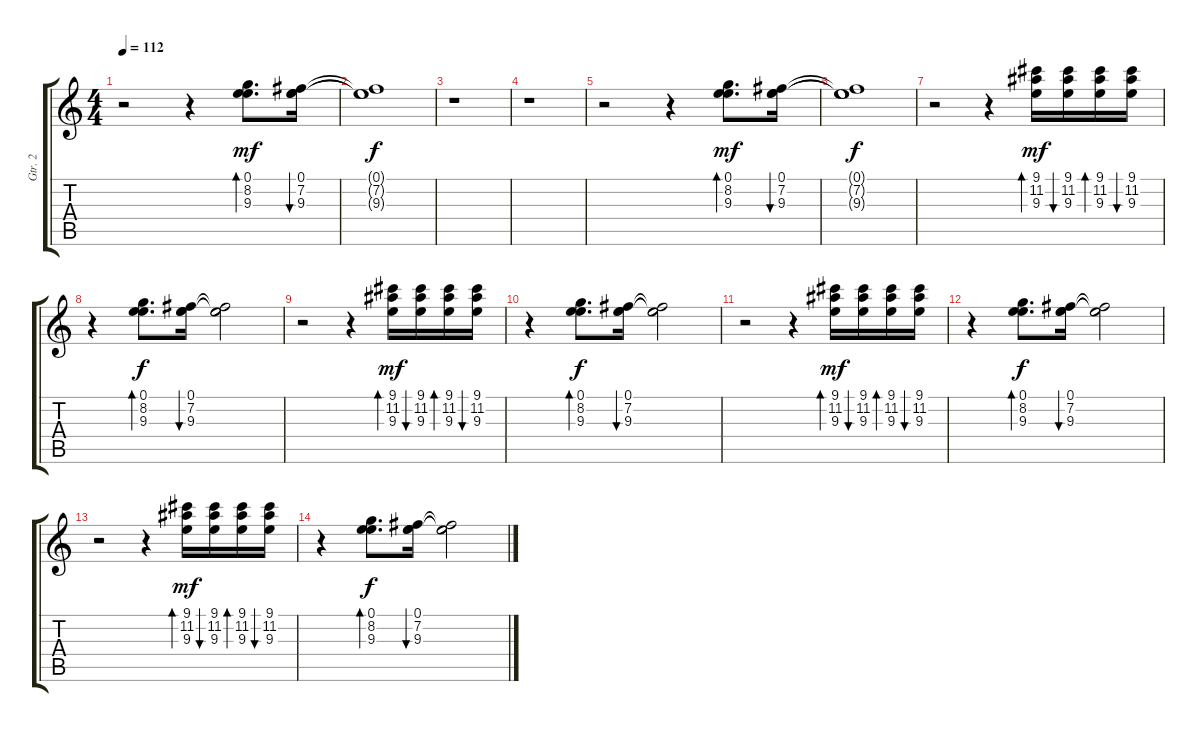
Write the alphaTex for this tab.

\track ("Gtr. 2" "Gtr. 2") {instrument acousticguitarsteel}
\staff {score tabs}
\tuning (E4 B3 G3 D3 A2 E2) {hide}
\ts (4 4)
\tempo 112
\clef g2
\ks c
r.2{dy f} r.4 (0.1 8.2 9.3).8{d bd 60 dy mf} (0.1 7.2 9.3).16{bu 60} |
(0.1{t} 7.2{t} 9.3{t}).1{dy f} |
r.1 |
r.1 |
r.2 r.4 (0.1 8.2 9.3).8{d bd 60 dy mf} (0.1 7.2 9.3).16{bu 60} |
(0.1{t} 7.2{t} 9.3{t}).1{dy f} |
r.2 r.4 (9.1 11.2 9.3).16{bd 30 dy mf} (9.1 11.2 9.3).16{bu 30} (9.1 11.2 9.3).16{bd 30} (9.1 11.2 9.3).16{bu 30} |
r.4 (0.1 8.2 9.3).8{d bd 60 dy f} (0.1 7.2 9.3).16{bu 60} (0.1{t} 7.2{t} 9.3{t}).2 |
r.2 r.4 (9.1 11.2 9.3).16{bd 30 dy mf} (9.1 11.2 9.3).16{bu 30} (9.1 11.2 9.3).16{bd 30} (9.1 11.2 9.3).16{bu 30} |
r.4 (0.1 8.2 9.3).8{d bd 60 dy f} (0.1 7.2 9.3).16{bu 60} (0.1{t} 7.2{t} 9.3{t}).2 |
r.2 r.4 (9.1 11.2 9.3).16{bd 30 dy mf} (9.1 11.2 9.3).16{bu 30} (9.1 11.2 9.3).16{bd 30} (9.1 11.2 9.3).16{bu 30} |
r.4 (0.1 8.2 9.3).8{d bd 60 dy f} (0.1 7.2 9.3).16{bu 60} (0.1{t} 7.2{t} 9.3{t}).2 |
r.2 r.4 (9.1 11.2 9.3).16{bd 30 dy mf} (9.1 11.2 9.3).16{bu 30} (9.1 11.2 9.3).16{bd 30} (9.1 11.2 9.3).16{bu 30} |
r.4 (0.1 8.2 9.3).8{d bd 60 dy f} (0.1 7.2 9.3).16{bu 60} (0.1{t} 7.2{t} 9.3{t}).2
